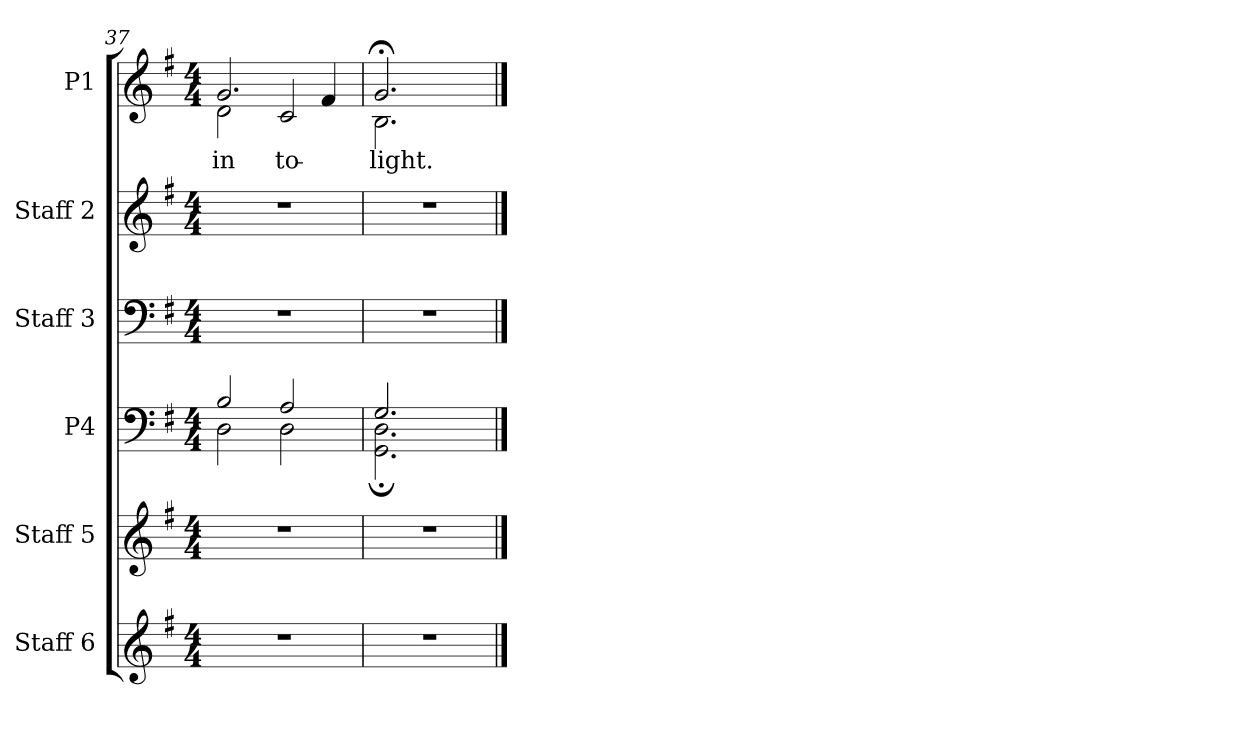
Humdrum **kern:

**kern	**kern	**kern	**kern	**kern	**kern	**text
*part6	*part5	*part4	*part3	*part2	*part1	*part1
*staff6	*staff5	*staff4	*staff3	*staff2	*staff1	*staff1
*I"Staff 6	*I"Staff 5	*I"P4	*I"Staff 3	*I"Staff 2	*I"P1	*
*I'Sta. 6	*I'Sta. 5	*	*I'Sta. 3	*I'Sta. 2	*	*
*clefG2	*clefG2	*clefF4	*clefF4	*clefG2	*clefG2	*
*k[f#]	*k[f#]	*k[f#]	*k[f#]	*k[f#]	*k[f#]	*
*G:	*G:	*G:	*G:	*G:	*G:	*
*M4/4	*M4/4	*M4/4	*M4/4	*M4/4	*M4/4	*
=37	=37	=37	=37	=37	=37	=37
*	*	*^	*	*	*^	*
!	!	!	!	!	!	!	!	!LO:LY:b:color=#000000
1r	1r	2Bi/	2Di\	1r	1r	2.gi/	2di\	in-
!	!	!	!	!	!	!	!	!LO:LY:b:color=#000000
.	.	2Ai/	2Di\	.	.	.	2ci/	-to
.	.	.	.	.	.	4f#i/	.	.
=38	=38	=38	=38	=38	=38	=38	=38	=38
!	!	!	!	!	!	!	!	!LO:LY:b:color=#000000
1r	1r	2.Gi/	2.GGi\; 2.Di;	1r	1r	2.g;i/	2.Bi\	light.
.	.	4ryy	4ryy	.	.	4ryy	4ryy	.
*	*	*v	*v	*	*	*v	*v	*
==	==	==	==	==	==	==
*-	*-	*-	*-	*-	*-	*-
